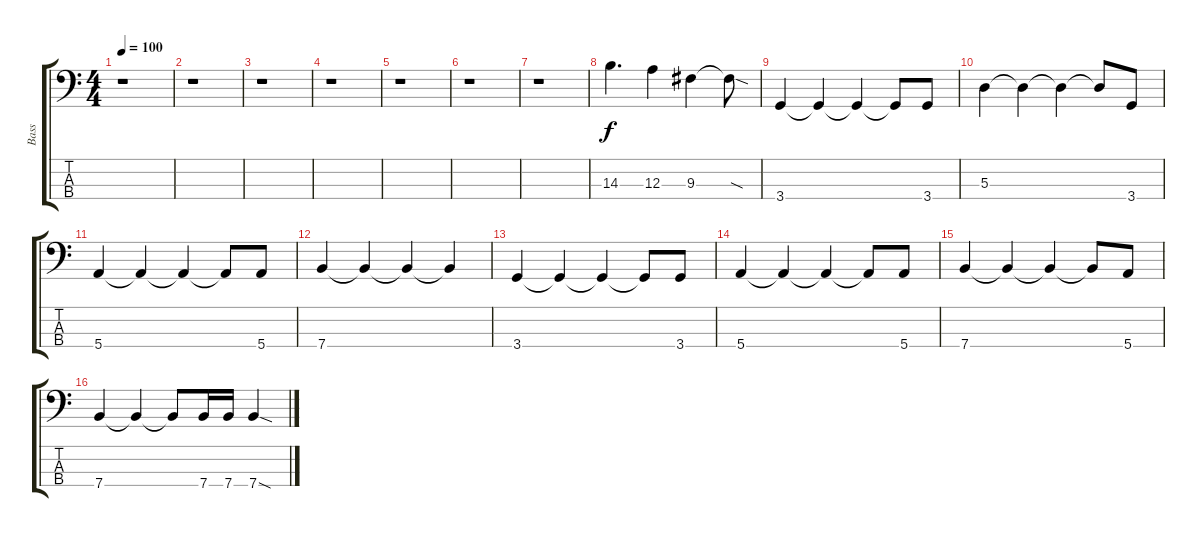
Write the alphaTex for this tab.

\track ("Bass" "Bass") {instrument electricbassfinger}
\staff {score tabs}
\tuning (G2 D2 A1 E1) {hide}
\ts (4 4)
\tempo 100
\clef f4
\ks c
r.1{dy f} |
r.1 |
r.1 |
r.1 |
r.1 |
r.1 |
r.1 |
14.3.4{d} 12.3.4 9.3.4 9.3{sod t}.8 |
3.4.4 3.4{t}.4 3.4{t}.4 3.4{t}.8 3.4.8 |
5.3.4 5.3{t}.4 5.3{t}.4 5.3{t}.8 3.4.8 |
5.4.4 5.4{t}.4 5.4{t}.4 5.4{t}.8 5.4.8 |
7.4.4 7.4{t}.4 7.4{t}.4 7.4{t}.4 |
3.4.4 3.4{t}.4 3.4{t}.4 3.4{t}.8 3.4.8 |
5.4.4 5.4{t}.4 5.4{t}.4 5.4{t}.8 5.4.8 |
7.4.4 7.4{t}.4 7.4{t}.4 7.4{t}.8 5.4.8 |
7.4.4 7.4{t}.4 7.4{t}.8 7.4.16 7.4.16 7.4{sod}.4
